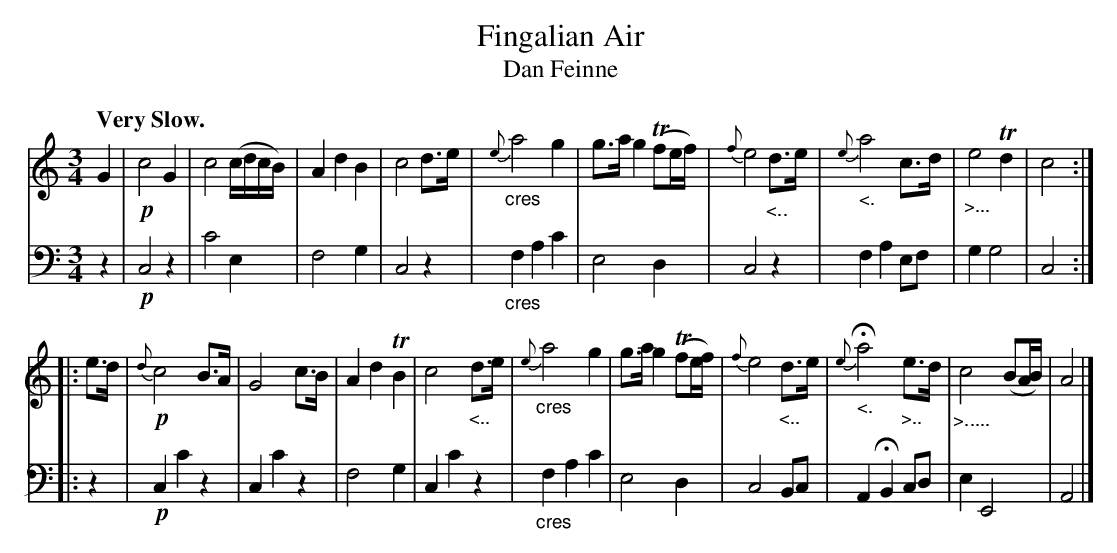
X:1
T: Fingalian Air
T: Dan Feinne
M: 3/4
L: 1/8
Q: "Very Slow."
K: C	% Ending on Am
V: 1 staves=2
G2 |\
!p! c4 G2 | c4 (c/d/c/B/) | A2 d2 B2 | c4 d>e | "_cres" {e}a4 g2 |\
g>a g2 (Tfe/f/) | {f}e4 "_<.."d>e | "_<."{e}a4 c>d | "_>..."e4 Td2 | c4 ::
e>d |\
!p! {d}c4 B>A | G4 c>B | A2 d2 TB2 | c4 "_<.."d>e |"_cres" {e}a4 g2 |\
g>a g2 (Tfe/f/) | {f}e4 "_<.."d>e | "_<."{e}Ha4 "_>.."e>d | "_>....."c4 (B1A/B/) | A4 |]
V: 2 clef=bass middle=d
z2 |!p!\
c4 z2 | c'4 e2 | f4 g2 | c4 z2 |"_cres"f2 a2 c'2 |\
e4 d2 | c4 z2 | f2 a2 ef | g2 g4 | c4 ::
z2 |!p!\
c2 c'2 z2 | c2 c'2 z2 | f4 g2 | c2 c'2 z2 |"_cres"\
f2 a2 c'2 | e4 d2 | c4 Bc | A2 HB2 cd | e2 E4 | A4 |]
